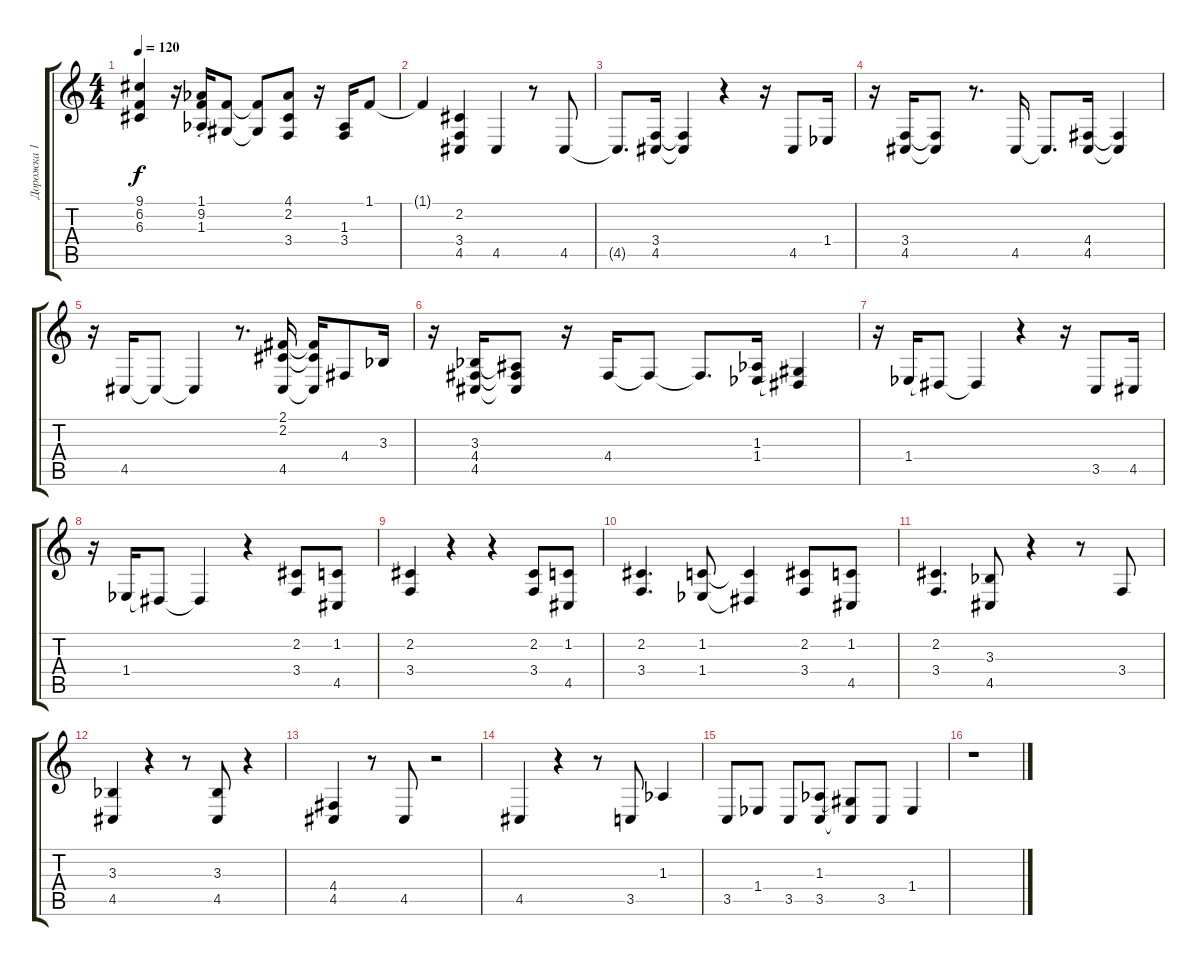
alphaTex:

\track ("Дорожка 1" "Дорожка 1") {instrument acousticgrandpiano}
\staff {score tabs}
\tuning (E4 B3 G3 D3 A2 E2) {hide}
\ts (4 4)
\tempo 120
\clef g2
\ks c
(9.1 6.2 6.3).4{dy f} r.16 (1.1 9.2{acc b} 1.3{acc b}).16 (1.1{t} 1.3{t}).8 (1.1{t} 1.3{t}).8 (4.1{acc b} 2.2 3.4).8 r.16 (1.3{acc b} 3.4).16 1.1.8 |
1.1{t}.4 (2.2 3.4 4.5).4 4.5.4 r.8 4.5.8 |
4.5{t}.8{d} (3.4 4.5).16 (3.4{t} 4.5{t}).4 r.4 r.16 4.5.8 1.4{acc b}.16 |
r.16 (3.4 4.5).16 (3.4{t} 4.5{t}).8 r.8{d} 4.5.16 4.5{t}.8{d} (4.4 4.5).16 (4.4{t} 4.5{t}).4 |
r.16 4.5.16 4.5{t}.8 4.5{t}.4 r.8{d} (2.1 2.2 4.5).16 (2.1{t} 2.2{t} 4.5{t}).16 4.4.8 3.3{acc b}.16 |
r.16 (3.3{acc b} 4.4 4.5).16 (3.3{t} 4.4{t} 4.5{t}).8 r.16 4.4.16 4.4{t}.8 4.4{t}.8{d} (1.3{acc b} 1.4{acc b}).16 (1.3{t} 1.4{t}).4 |
r.16 1.4{acc b}.16 1.4{t}.8 1.4{t}.4 r.4 r.16 3.5.8 4.5.16 |
r.16 1.4{acc b}.16 1.4{t}.8 1.4{t}.4 r.4 (2.2 3.4).8 (1.2 4.5).8 |
(2.2 3.4).4 r.4 r.4 (2.2 3.4).8 (1.2 4.5).8 |
(2.2 3.4).4{d} (1.2 1.4{acc b}).8 (1.2{t} 1.4{t}).4 (2.2 3.4).8 (1.2 4.5).8 |
(2.2 3.4).4{d} (3.3{acc b} 4.5).8 r.4 r.8 3.4.8 |
(3.3{acc b} 4.5).4 r.4 r.8 (3.3{acc b} 4.5).8 r.4 |
(4.4 4.5).4 r.8 4.5.8 r.2 |
4.5.4 r.4 r.8 3.5.8 1.3{acc b}.4 |
3.5.8 1.4{acc b}.8 3.5.8 (1.3{acc b} 3.5).8 (1.3{t} 3.5{t}).8 3.5.8 1.4{acc b}.4 |
r.1
